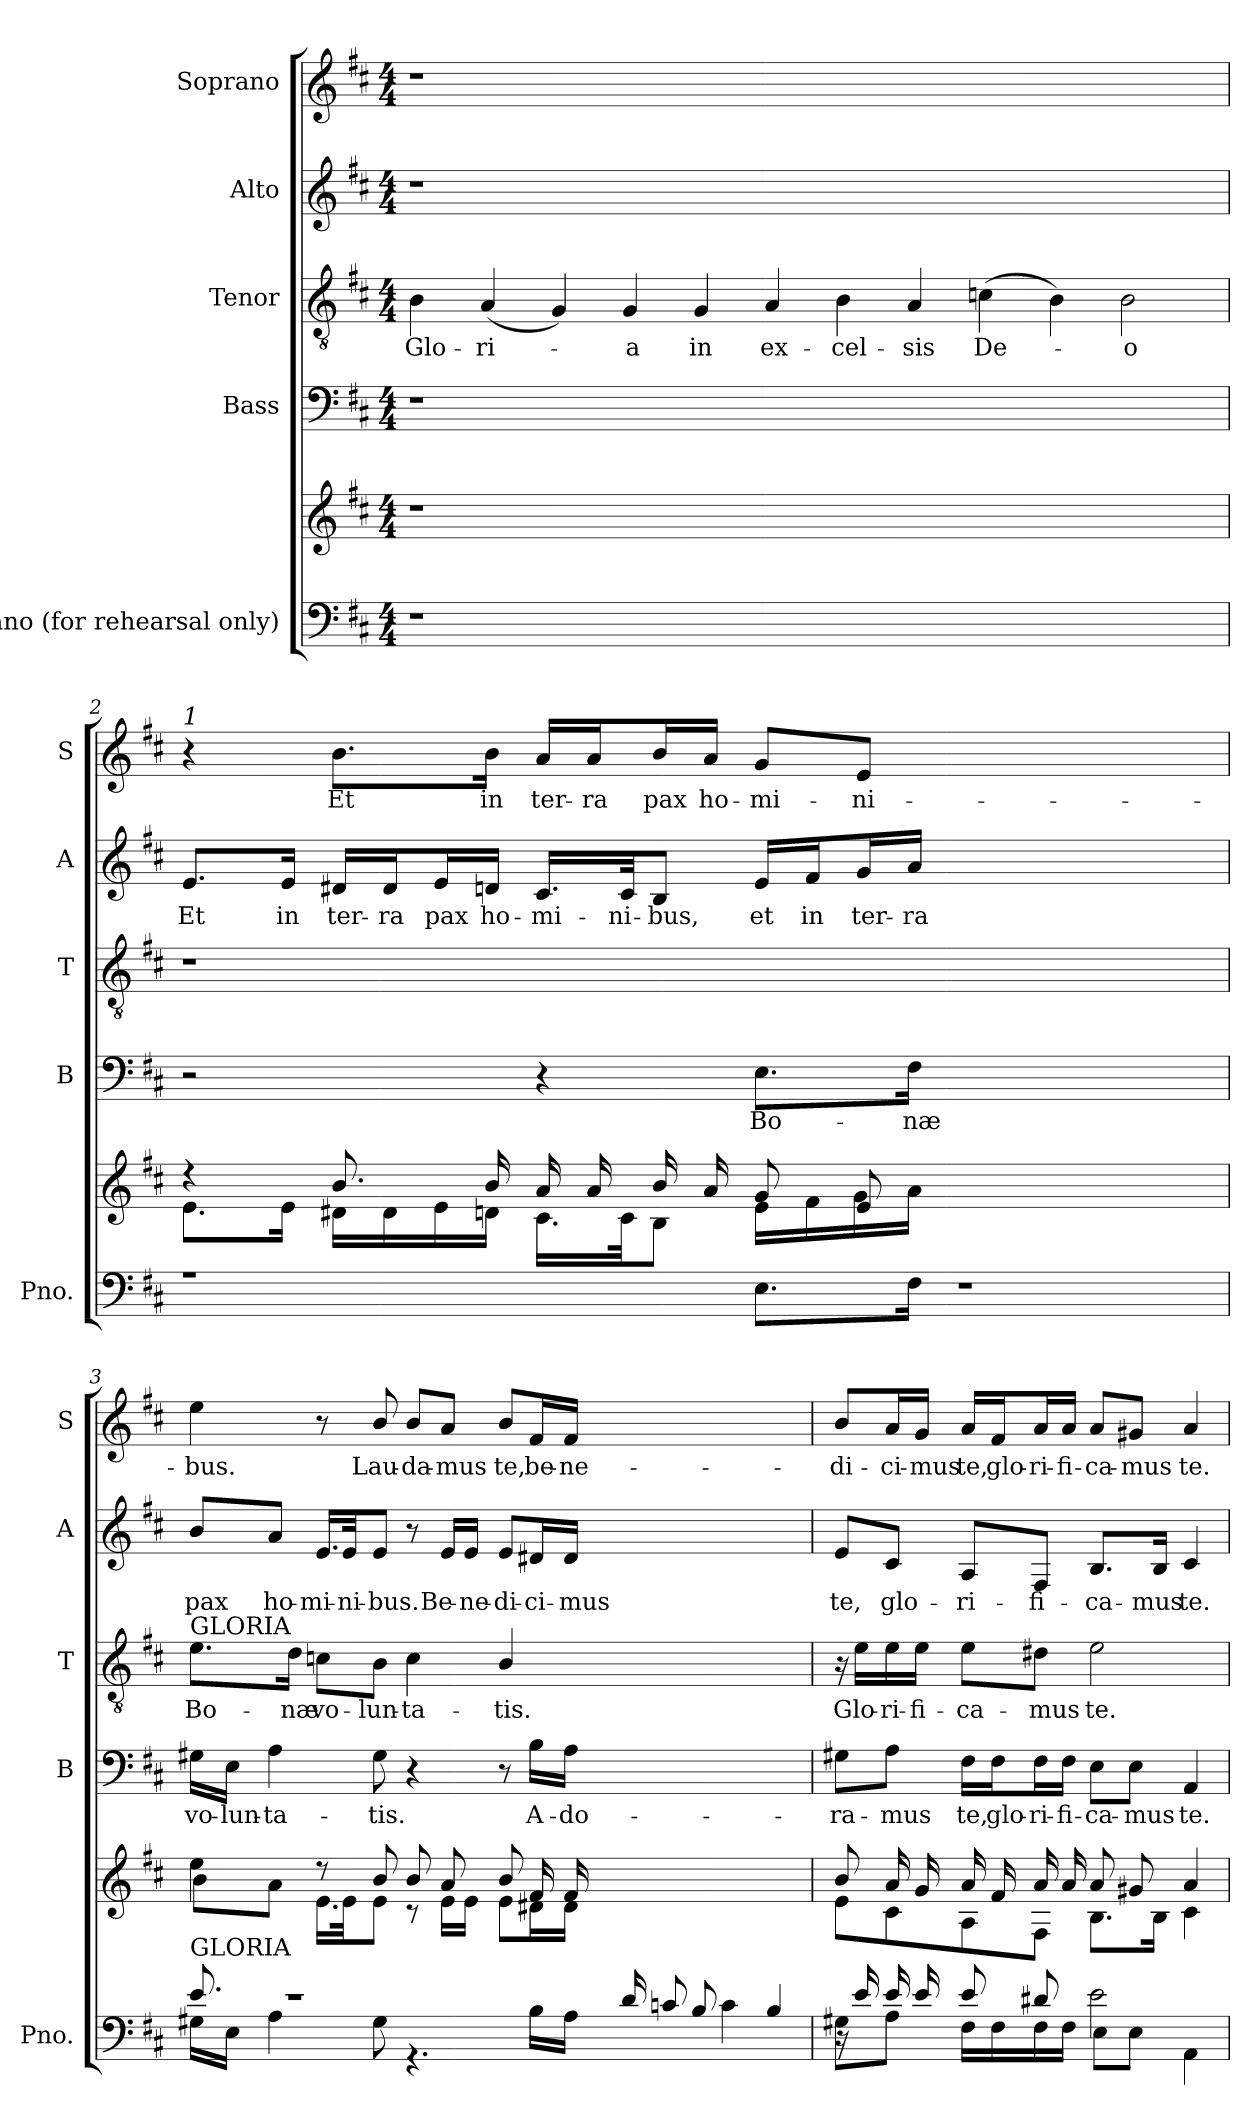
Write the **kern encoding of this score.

**kern	**kern	**kern	**text	**kern	**text	**kern	**text	**kern	**text
*part5	*part5	*part4	*part4	*part3	*part3	*part2	*part2	*part1	*part1
*staff6	*staff5	*staff4	*staff4	*staff3	*staff3	*staff2	*staff2	*staff1	*staff1
*I"Piano (for rehearsal only)	*	*I"Bass	*	*I"Tenor	*	*I"Alto	*	*I"Soprano	*
*I'Pno.	*	*I'B	*	*I'T	*	*I'A	*	*I'S	*
*stria5	*stria5	*	*	*	*	*	*	*	*
*clefF4	*clefG2	*clefF4	*	*clefGv2	*	*clefG2	*	*clefG2	*
*k[f#c#]	*k[f#c#]	*k[f#c#]	*	*k[f#c#]	*	*k[f#c#]	*	*k[f#c#]	*
*M4/4	*M4/4	*M4/4	*	*M4/4	*	*M4/4	*	*M4/4	*
*MM80	*MM80	*MM80	*	*MM80	*	*MM80	*	*MM80	*
=1	=1	=1	=1	=1	=1	=1	=1	=1	=1
!	!	!	!	!	!LO:LY:b	!	!	!	!
1r	1r	1r	.	4B\	Glo-	1r	.	1r	.
!	!	!	!	!	!LO:LY:b	!	!	!	!
.	.	.	.	(4A/	-ri-	.	.	.	.
.	.	.	.	4G/)	.	.	.	.	.
!	!	!	!	!	!LO:LY:b	!	!	!	!
.	.	.	.	4G/	-a	.	.	.	.
!	!	!	!	!	!LO:LY:b	!	!	!	!
0ryy	0ryy	0ryy	.	4G/	in	0ryy	.	0ryy	.
!	!	!	!	!	!LO:LY:b	!	!	!	!
.	.	.	.	4A/	ex-	.	.	.	.
!	!	!	!	!	!LO:LY:b	!	!	!	!
.	.	.	.	4B\	-cel-	.	.	.	.
!	!	!	!	!	!LO:LY:b	!	!	!	!
.	.	.	.	4A/	-sis	.	.	.	.
!	!	!	!	!	!LO:LY:b	!	!	!	!
.	.	.	.	(4cn\	De-	.	.	.	.
.	.	.	.	4B\)	.	.	.	.	.
!	!	!	!	!	!LO:LY:b	!	!	!	!
.	.	.	.	2B\	-o	.	.	.	.
=2	=2	=2	=2	=2	=2	=2	=2	=2	=2
*	*	*	*	*	*	*	*	*MM54	*
*^	*^	*	*	*	*	*	*	*	*
!	!	!	!	!	!	!	!	!	!	!LO:TX:a:i:t=1	!
!	!	!	!	!	!	!	!	!	!LO:LY:b	!	!
1r	2.ryy	4r	8.e\L	2r	.	1r	.	8.e/L	Et	4r	.
!	!	!	!	!	!	!	!	!	!LO:LY:b	!	!
.	.	.	16e\Jk	.	.	.	.	16e/Jk	in	.	.
!	!	!	!	!	!	!	!	!	!LO:LY:b	!	!LO:LY:b
.	.	8.b/	16d#X\LL	.	.	.	.	16d#X/LL	ter-	8.b\L	Et
!	!	!	!	!	!	!	!	!	!LO:LY:b	!	!
.	.	.	16d#\	.	.	.	.	16d#/J	-ra	.	.
!	!	!	!	!	!	!	!	!	!LO:LY:b	!	!
.	.	.	16e\	.	.	.	.	16e/L	pax	.	.
!	!	!	!	!	!	!	!	!	!LO:LY:b	!	!LO:LY:b
.	.	16b/	16dn\JJ	.	.	.	.	16dn/JJ	ho-	16b\Jk	in
!	!	!	!	!	!	!	!	!	!LO:LY:b	!	!LO:LY:b
.	.	16a/	16.c#\LL	4r	.	.	.	16.c#/LL	-mi-	16a/LL	ter-
!	!	!	!	!	!	!	!	!	!	!	!LO:LY:b
.	.	16a/	.	.	.	.	.	.	.	16a/J	-ra
!	!	!	!	!	!	!	!	!	!LO:LY:b	!	!
.	.	.	32c#\JK	.	.	.	.	32c#/Jk	-ni-	.	.
!	!	!	!	!	!	!	!	!	!LO:LY:b	!	!LO:LY:b
.	.	16b/	8B\J	.	.	.	.	8B/J	-bus,	16b/L	pax
!	!	!	!	!	!	!	!	!	!	!	!LO:LY:b
.	.	16a/	.	.	.	.	.	.	.	16a/JJ	ho-
!	!	!	!	!	!LO:LY:b	!	!	!	!LO:LY:b	!	!LO:LY:b
.	8.E\L	8g/	16e\LL	8.E\L	Bo-	.	.	16e/LL	et	8g/L	-mi-
!	!	!	!	!	!	!	!	!	!LO:LY:b	!	!
.	.	.	16f#\	.	.	.	.	16f#/J	in	.	.
!	!	!	!	!	!	!	!	!	!LO:LY:b	!	!LO:LY:b
.	.	8e/	16g\	.	.	.	.	16g/L	ter-	8e/J	-ni-
!	!	!	!	!	!LO:LY:b	!	!	!	!LO:LY:b	!	!
.	16F#\Jk	.	16a\JJ	16F#\Jk	-næ	.	.	16a/JJ	-ra	.	.
1r	1ryy	1ryy	1ryy	1ryy	.	1ryy	.	1ryy	.	1ryy	.
!!LO:LB:g=z
=3	=3	=3	=3	=3	=3	=3	=3	=3	=3	=3	=3
!	!	!	!	!	!	!LO:TX:a:t=GLORIA	!	!	!	!	!
!LO:TX:a:t=GLORIA	!	!	!	!	!	!	!	!	!	!	!
!	!	!	!	!	!LO:LY:b	!	!LO:LY:b	!	!LO:LY:b	!	!LO:LY:b
8.e/	16G#X\LL	4ee\	8b\L	16G#X\LL	vo-	8.e\L	Bo-	8b/L	pax	4ee\	-bus.
!	!	!	!	!	!LO:LY:b	!	!	!	!	!	!
.	16E\JJ	.	.	16E\JJ	-lun-	.	.	.	.	.	.
!	!	!	!	!	!LO:LY:b	!	!	!	!LO:LY:b	!	!
.	4A\	.	8a\J	4A\	-ta-	.	.	8a/J	ho-	.	.
!	!	!	!	!	!	!	!LO:LY:b	!	!	!	!
1r	.	.	.	.	.	16d\Jk	-næ	.	.	.	.
!	!	!	!	!	!	!	!LO:LY:b	!	!LO:LY:b	!	!
.	.	8r	16.e\LL	.	.	8cn\L	vo-	16.e/LL	-mi-	8r	.
!	!	!	!	!	!	!	!	!	!LO:LY:b	!	!
.	.	.	32e\JK	.	.	.	.	32e/Jk	-ni-	.	.
!	!	!	!	!	!LO:LY:b	!	!LO:LY:b	!	!LO:LY:b	!	!LO:LY:b
.	8G#\	8b/	8e\J	8G#\	-tis.	8B\J	-lun-	8e/J	-bus.	8b/	Lau-
!	!	!	!	!	!	!	!LO:LY:b	!	!	!	!LO:LY:b
.	4.r	8b/	8r	4r	.	4c\	-ta-	8r	.	8b/L	-da-
!	!	!	!	!	!	!	!	!	!LO:LY:b	!	!LO:LY:b
.	.	8a/	16e\LL	.	.	.	.	16e/LL	Be-	8a/J	-mus
!	!	!	!	!	!	!	!	!	!LO:LY:b	!	!
.	.	.	16e\JJ	.	.	.	.	16e/JJ	-ne-	.	.
!	!	!	!	!	!	!	!LO:LY:b	!	!LO:LY:b	!	!LO:LY:b
.	.	8b/	8e\L	8r	.	4B/	-tis.	8e/L	-di-	8b/L	te,
!	!	!	!	!	!LO:LY:b	!	!	!	!LO:LY:b	!	!LO:LY:b
.	16B\LL	16f#/	16d#X\L	16B\LL	A-	.	.	16d#X/L	-ci-	16f#/L	be-
!	!	!	!	!	!LO:LY:b	!	!	!	!LO:LY:b	!	!LO:LY:b
.	16A\JJ	16f#/	16d#\JJ	16A\JJ	-do-	.	.	16d#/JJ	-mus	16f#/JJ	-ne-
.	1ryy	1ryy	1ryy	1ryy	.	1ryy	.	1ryy	.	1ryy	.
16d/	.	.	.	.	.	.	.	.	.	.	.
8cn/	.	.	.	.	.	.	.	.	.	.	.
8B/	.	.	.	.	.	.	.	.	.	.	.
4c\	.	.	.	.	.	.	.	.	.	.	.
4B/	.	.	.	.	.	.	.	.	.	.	.
=4	=4	=4	=4	=4	=4	=4	=4	=4	=4	=4	=4
!	!	!	!	!	!LO:LY:b	!	!	!	!LO:LY:b	!	!LO:LY:b
16rC	8G#X\L	8b/	8e\L	8G#X\L	-ra-	16rA	.	8e/L	te,	8b/L	-di-
!	!	!	!	!	!	!	!LO:LY:b	!	!	!	!
16e/	.	.	.	.	.	16e\LL	Glo-	.	.	.	.
!	!	!	!	!	!LO:LY:b	!	!LO:LY:b	!	!LO:LY:b	!	!LO:LY:b
16e/	8A\J	16a/	8c#\	8A\J	-mus	16e\	-ri-	8c#/J	glo-	16a/L	-ci-
!	!	!	!	!	!	!	!LO:LY:b	!	!	!	!LO:LY:b
16e/	.	16g/	.	.	.	16e\JJ	-fi-	.	.	16g/JJ	-mus
!	!	!	!	!	!LO:LY:b	!	!LO:LY:b	!	!LO:LY:b	!	!LO:LY:b
8e/	16F#\LL	16a/	8A\	16F#\LL	te,	8e\L	-ca-	8A/L	-ri-	16a/LL	te,
!	!	!	!	!	!LO:LY:b	!	!	!	!	!	!LO:LY:b
.	16F#\	16f#/	.	16F#\J	glo-	.	.	.	.	16f#/J	glo-
!	!	!	!	!	!LO:LY:b	!	!LO:LY:b	!	!LO:LY:b	!	!LO:LY:b
8d#X/	16F#\	16a/	8F#\J	16F#\L	-ri-	8d#X\J	-mus	8F#/J	-fi-	16a/L	-ri-
!	!	!	!	!	!LO:LY:b	!	!	!	!	!	!LO:LY:b
.	16F#\JJ	16a/	.	16F#\JJ	-fi-	.	.	.	.	16a/JJ	-fi-
!	!	!	!	!	!LO:LY:b	!	!LO:LY:b	!	!LO:LY:b	!	!LO:LY:b
2e\	8E\L	8a/	8.B\L	8E\L	-ca-	2e\	te.	8.B/L	-ca-	8a/L	-ca-
!	!	!	!	!	!LO:LY:b	!	!	!	!	!	!LO:LY:b
.	8E\J	8g#X/	.	8E\J	-mus	.	.	.	.	8g#X/J	-mus
!	!	!	!	!	!	!	!	!	!LO:LY:b	!	!
.	.	.	16B\Jk	.	.	.	.	16B/Jk	-mus	.	.
!	!	!	!	!	!LO:LY:b	!	!	!	!LO:LY:b	!	!LO:LY:b
.	4AA\	4a/	4c#\	4AA/	te.	.	.	4c#/	te.	4a/	te.
*v	*v	*	*	*	*	*	*	*	*	*	*
*	*v	*v	*	*	*	*	*	*	*	*
=	=	=	=	=	=	=	=	=	=
*-	*-	*-	*-	*-	*-	*-	*-	*-	*-
